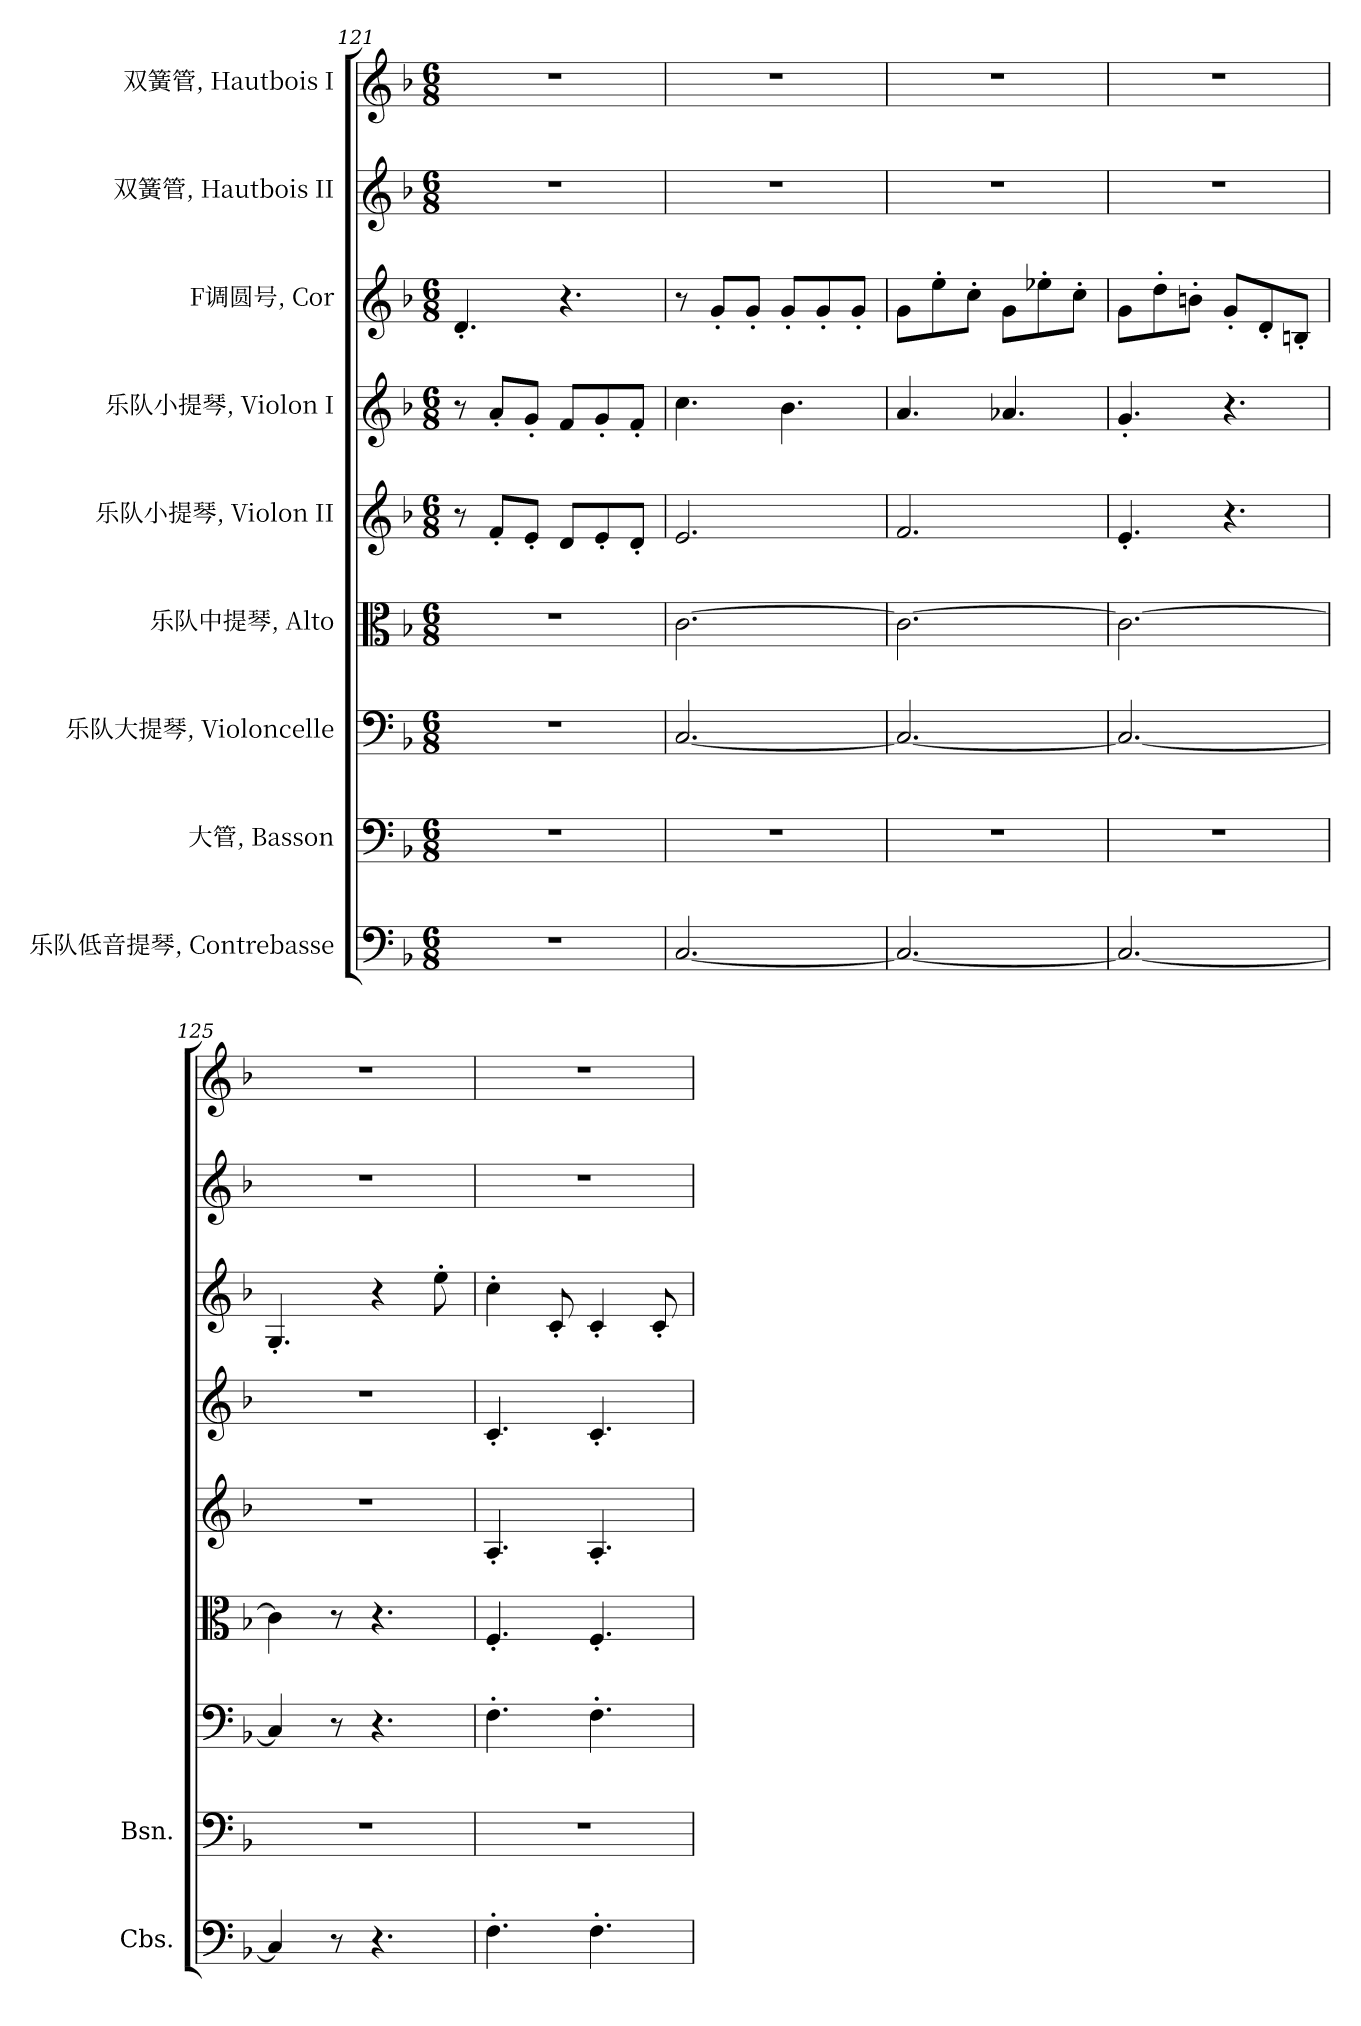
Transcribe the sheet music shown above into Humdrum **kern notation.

**kern	**kern	**kern	**kern	**kern	**kern	**kern	**kern	**kern
*part9	*part8	*part7	*part6	*part5	*part4	*part3	*part2	*part1
*staff9	*staff8	*staff7	*staff6	*staff5	*staff4	*staff3	*staff2	*staff1
*I"乐队低音提琴, Contrebasse	*I"大管, Basson	*I"乐队大提琴, Violoncelle	*I"乐队中提琴, Alto	*I"乐队小提琴, Violon II	*I"乐队小提琴, Violon I	*I"F调圆号, Cor	*I"双簧管, Hautbois II	*I"双簧管, Hautbois I
*I'Cbs.	*I'Bsn.	*	*	*	*	*	*	*
*clefF4	*clefF4	*clefF4	*clefC3	*clefG2	*clefG2	*clefG2	*clefG2	*clefG2
*ITrd7c12	*	*	*	*	*	*ITrd4c7	*	*
*k[b-]	*k[b-]	*k[b-]	*k[b-]	*k[b-]	*k[b-]	*k[b-e-]	*k[b-]	*k[b-]
*M6/8	*M6/8	*M6/8	*M6/8	*M6/8	*M6/8	*M6/8	*M6/8	*M6/8
=121	=121	=121	=121	=121	=121	=121	=121	=121
2.r	2.r	2.r	2.r	8r	8r	4.G'/	2.r	2.r
.	.	.	.	8f'/L	8a'/L	.	.	.
.	.	.	.	8e'/J	8g'/J	.	.	.
.	.	.	.	8d/L	8f/L	4.r	.	.
.	.	.	.	8e'/	8g'/	.	.	.
.	.	.	.	8d'/J	8f'/J	.	.	.
!!LO:PB:g=z
=122	=122	=122	=122	=122	=122	=122	=122	=122
[2.CC/	2.r	[2.C/	[2.c\	2.e/	4.cc\	8r	2.r	2.r
.	.	.	.	.	.	8c'/L	.	.
.	.	.	.	.	.	8c'/J	.	.
.	.	.	.	.	4.b-\	8c'/L	.	.
.	.	.	.	.	.	8c'/	.	.
.	.	.	.	.	.	8c'/J	.	.
=123	=123	=123	=123	=123	=123	=123	=123	=123
2.CC/_	2.r	2.C/_	2.c\_	2.f/	4.a/	8c\L	2.r	2.r
.	.	.	.	.	.	8a'\	.	.
.	.	.	.	.	.	8f'\J	.	.
.	.	.	.	.	4.a-X/	8c\L	.	.
.	.	.	.	.	.	8a-X'\	.	.
.	.	.	.	.	.	8f'\J	.	.
=124	=124	=124	=124	=124	=124	=124	=124	=124
*	*	*	*	*	*	*	*	*MM153
2.CC/_	2.r	2.C/_	2.c\_	4.e'/	4.g'/	8c\L	2.r	2.r
.	.	.	.	.	.	8g'\	.	.
.	.	.	.	.	.	8en'\J	.	.
.	.	.	.	4.r	4.r	8c'/L	.	.
.	.	.	.	.	.	8G'/	.	.
.	.	.	.	.	.	8En'/J	.	.
=125	=125	=125	=125	=125	=125	=125	=125	=125
*	*	*	*	*	*	*	*	*MM138
4CC/]	2.r	4C/]	4c\]	2.r	2.r	4.C'/	2.r	2.r
8r	.	8r	8r	.	.	.	.	.
4.r	.	4.r	4.r	.	.	4r	.	.
.	.	.	.	.	.	8a'\	.	.
=126	=126	=126	=126	=126	=126	=126	=126	=126
4.FF'\	2.r	4.F'\	4.F'/	4.A'/	4.c'/	4f'\	2.r	2.r
.	.	.	.	.	.	8F'/	.	.
4.FF'\	.	4.F'\	4.F'/	4.A'/	4.c'/	4F'/	.	.
.	.	.	.	.	.	8F'/	.	.
=	=	=	=	=	=	=	=	=
*-	*-	*-	*-	*-	*-	*-	*-	*-
